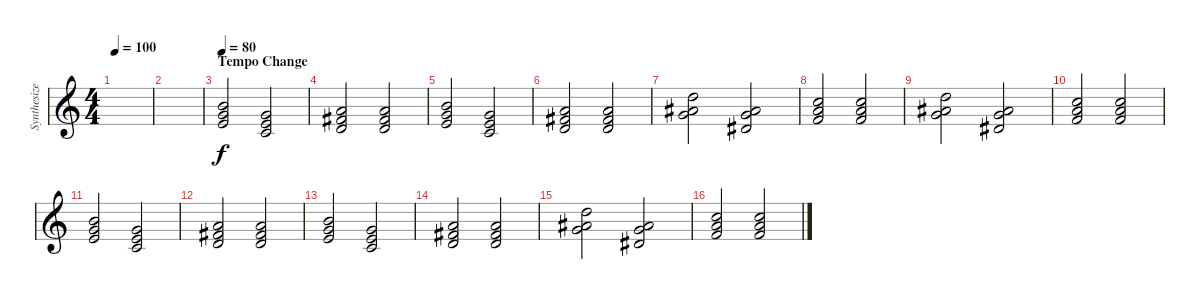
\track ("Synthesizer" "Synthesize") {instrument pad2warm}
\staff {score}
\tuning (E4 B3 G3 D3 A2 E2 B1) {hide}
\ts (4 4)
\tempo 100
\clef g2
\ks c
|
|
\section ("" "Tempo Change")
\tempo 80
(0.1 8.2 16.3).2 (0.1 1.2 12.3).2 |
(2.1 3.2 14.3).2 (2.1 3.2 14.3).2 |
(0.1 8.2 16.3).2 (0.1 1.2 12.3).2 |
(2.1 3.2 14.3).2 (2.1 3.2 14.3).2 |
(3.1 11.2 19.3).2 (3.1 4.2 15.3).2 |
(1.1 10.2 17.3).2 (1.1 10.2 17.3).2 |
(3.1 11.2 19.3).2 (3.1 4.2 15.3).2 |
(1.1 10.2 17.3).2 (1.1 10.2 17.3).2 |
(0.1 8.2 16.3).2 (0.1 1.2 12.3).2 |
(2.1 3.2 14.3).2 (2.1 3.2 14.3).2 |
(0.1 8.2 16.3).2 (0.1 1.2 12.3).2 |
(2.1 3.2 14.3).2 (2.1 3.2 14.3).2 |
(3.1 11.2 19.3).2 (3.1 4.2 15.3).2 |
(1.1 10.2 17.3).2 (1.1 10.2 17.3).2
